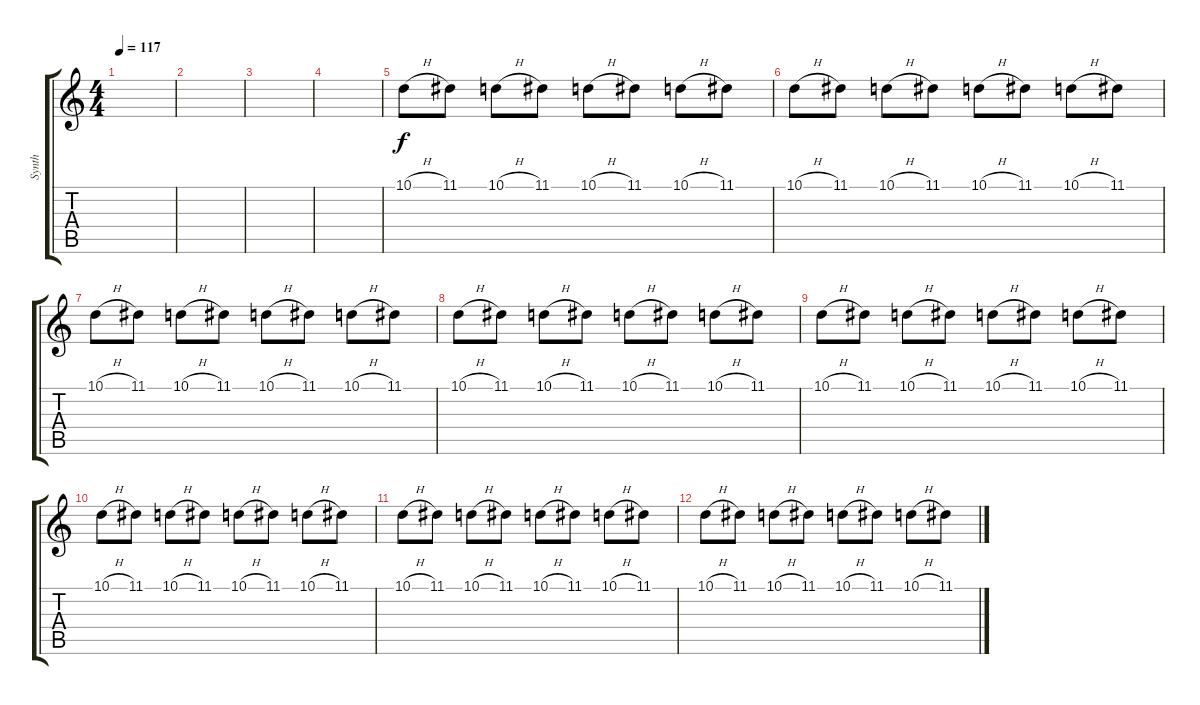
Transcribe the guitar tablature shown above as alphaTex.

\track ("Synth" "Synth") {instrument lead2sawtooth}
\staff {score tabs}
\tuning (E4 B3 G3 D3 A2 E2) {hide}
\ts (4 4)
\tempo 117
\clef g2
\ks c
|
|
|
|
10.1{h}.8{volume 13} 11.1.8 10.1{h}.8{volume 3} 11.1.8 10.1{h}.8 11.1.8 10.1{h}.8 11.1.8 |
10.1{h}.8 11.1.8 10.1{h}.8 11.1.8 10.1{h}.8 11.1.8 10.1{h}.8 11.1.8 |
10.1{h}.8{volume 13} 11.1.8 10.1{h}.8{volume 3} 11.1.8 10.1{h}.8 11.1.8 10.1{h}.8 11.1.8 |
10.1{h}.8 11.1.8 10.1{h}.8 11.1.8 10.1{h}.8 11.1.8 10.1{h}.8 11.1.8 |
10.1{h}.8{volume 13} 11.1.8 10.1{h}.8{volume 3} 11.1.8 10.1{h}.8 11.1.8 10.1{h}.8 11.1.8 |
10.1{h}.8 11.1.8 10.1{h}.8 11.1.8 10.1{h}.8 11.1.8 10.1{h}.8 11.1.8 |
10.1{h}.8{volume 13} 11.1.8 10.1{h}.8{volume 3} 11.1.8 10.1{h}.8 11.1.8 10.1{h}.8 11.1.8 |
10.1{h}.8 11.1.8 10.1{h}.8 11.1.8 10.1{h}.8 11.1.8 10.1{h}.8 11.1.8
